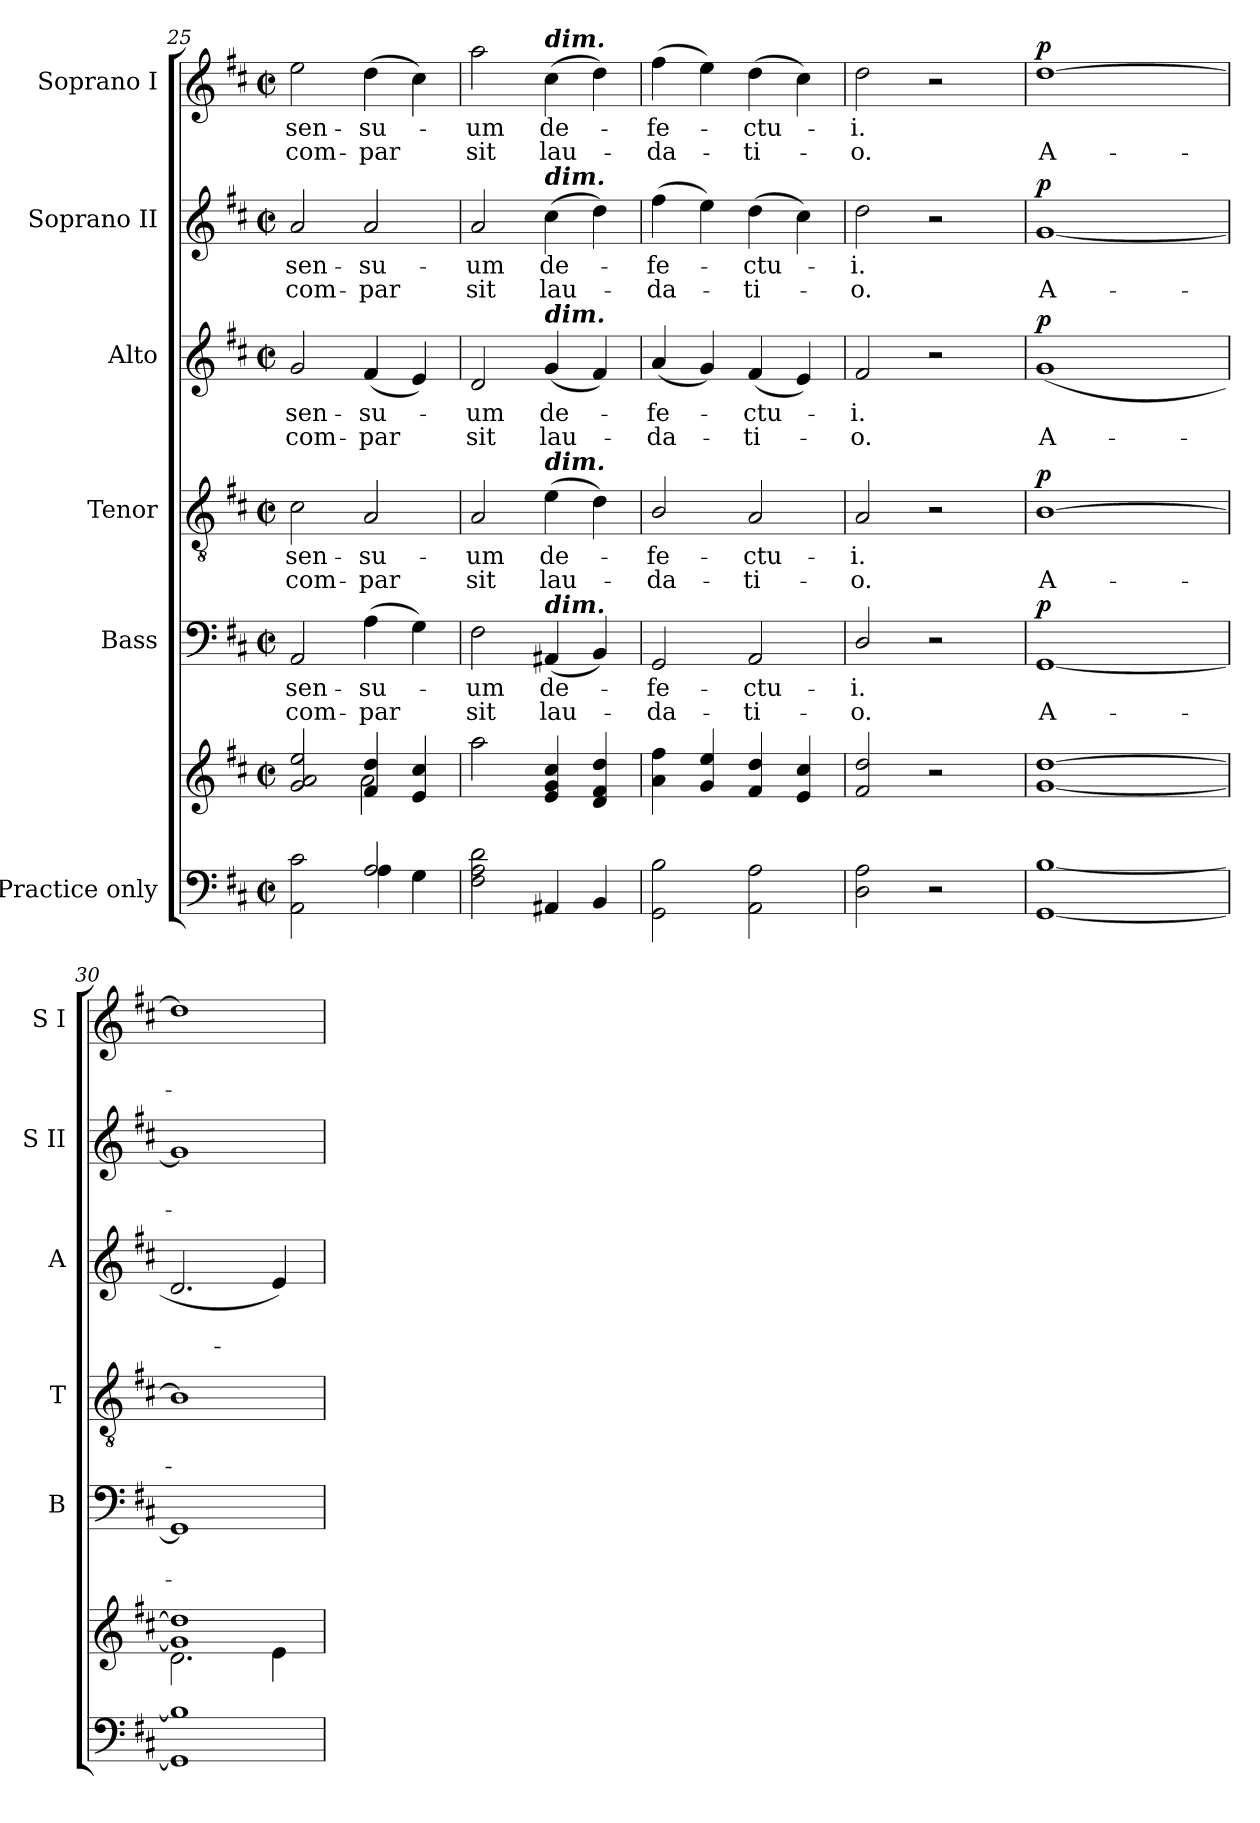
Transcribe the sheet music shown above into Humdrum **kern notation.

**kern	**kern	**kern	**text	**text	**dynam	**kern	**text	**text	**dynam	**kern	**text	**text	**dynam	**kern	**text	**text	**dynam	**kern	**text	**text	**dynam
*part6	*part6	*part5	*part5	*part5	*part5	*part4	*part4	*part4	*part4	*part3	*part3	*part3	*part3	*part2	*part2	*part2	*part2	*part1	*part1	*part1	*part1
*staff7	*staff6	*staff5	*staff5	*staff5	*staff5	*staff4	*staff4	*staff4	*staff4	*staff3	*staff3	*staff3	*staff3	*staff2	*staff2	*staff2	*staff2	*staff1	*staff1	*staff1	*staff1
*I"Practice only	*	*I"Bass	*	*	*	*I"Tenor	*	*	*	*I"Alto	*	*	*	*I"Soprano II	*	*	*	*I"Soprano I	*	*	*
*	*	*I'B	*	*	*	*I'T	*	*	*	*I'A	*	*	*	*I'S II	*	*	*	*I'S I	*	*	*
*clefF4	*clefG2	*clefF4	*	*	*	*clefGv2	*	*	*	*clefG2	*	*	*	*clefG2	*	*	*	*clefG2	*	*	*
*k[f#c#]	*k[f#c#]	*k[f#c#]	*	*	*	*k[f#c#]	*	*	*	*k[f#c#]	*	*	*	*k[f#c#]	*	*	*	*k[f#c#]	*	*	*
*D:	*D:	*D:	*	*	*	*D:	*	*	*	*D:	*	*	*	*D:	*	*	*	*D:	*	*	*
*M2/2	*M2/2	*M2/2	*	*	*	*M2/2	*	*	*	*M2/2	*	*	*	*M2/2	*	*	*	*M2/2	*	*	*
*met(c|)	*met(c|)	*met(c|)	*	*	*	*met(c|)	*	*	*	*met(c|)	*	*	*	*met(c|)	*	*	*	*met(c|)	*	*	*
=25	=25	=25	=25	=25	=25	=25	=25	=25	=25	=25	=25	=25	=25	=25	=25	=25	=25	=25	=25	=25	=25
*^	*^	*	*	*	*	*	*	*	*	*	*	*	*	*	*	*	*	*	*	*	*
!	!	!	!	!	!LO:LY:b	!LO:LY:b	!	!	!LO:LY:b	!LO:LY:b	!	!	!LO:LY:b	!LO:LY:b	!	!	!LO:LY:b	!LO:LY:b	!	!	!LO:LY:b	!LO:LY:b	!
2ryy	2AA\ 2c#\	2g/ 2a/ 2ee/	2ryy	2AA/	sen-	-com-	.	2c#\	sen-	-com-	.	2g/	sen-	-com-	.	2a/	sen-	-com-	.	2ee\	sen-	-com-	.
!	!	!	!	!	!LO:LY:b	!LO:LY:b	!	!	!LO:LY:b	!LO:LY:b	!	!	!LO:LY:b	!LO:LY:b	!	!	!LO:LY:b	!LO:LY:b	!	!	!LO:LY:b	!LO:LY:b	!
2A/	4A\	4f#/ 4dd/	2a\	(>4A\	-su-	par	.	2A/	-su-	-par	.	(<4f#/	-su-	par	.	2a/	-su-	-par	.	(>4dd\	-su-	par	.
.	4G\	4e/ 4cc#/	.	4G\)	.	.	.	.	.	.	.	4e/)	.	.	.	.	.	.	.	4cc#\)	.	.	.
=26	=26	=26	=26	=26	=26	=26	=26	=26	=26	=26	=26	=26	=26	=26	=26	=26	=26	=26	=26	=26	=26	=26	=26
!	!	!	!	!	!LO:LY:b	!LO:LY:b	!	!	!LO:LY:b	!LO:LY:b	!	!	!LO:LY:b	!LO:LY:b	!	!	!LO:LY:b	!LO:LY:b	!	!	!LO:LY:b	!LO:LY:b	!
1ryy	2F#\ 2A\ 2d\	2aa\	1ryy	2F#\	um	sit	.	2A/	um	sit	.	2d/	um	sit	.	2a/	um	sit	.	2aa\	um	sit	.
!	!	!	!	!	!	!	!	!	!	!	!	!	!	!	!	!	!	!	!	!LO:TX:a:Bi:t=dim.	!	!	!
!	!	!	!	!	!	!	!	!	!	!	!	!	!	!	!	!LO:TX:a:Bi:t=dim.	!	!	!	!	!	!	!
!	!	!	!	!	!	!	!	!	!	!	!	!LO:TX:a:Bi:t=dim.	!	!	!	!	!	!	!	!	!	!	!
!	!	!	!	!	!	!	!	!LO:TX:a:Bi:t=dim.	!	!	!	!	!	!	!	!	!	!	!	!	!	!	!
!	!	!	!	!LO:TX:a:Bi:t=dim.	!	!	!	!	!	!	!	!	!	!	!	!	!	!	!	!	!	!	!
!	!	!	!	!	!LO:LY:b	!LO:LY:b	!	!	!LO:LY:b	!LO:LY:b	!	!	!LO:LY:b	!LO:LY:b	!	!	!LO:LY:b	!LO:LY:b	!	!	!LO:LY:b	!LO:LY:b	!
.	4AA#X/	4e/ 4g/ 4cc#/	.	(<4AA#X/	de-	lau-	.	(>4e\	de-	lau-	.	(<4g/	de-	lau-	.	(>4cc#\	de-	lau-	.	(>4cc#\	de-	lau-	.
.	4BB/	4d/ 4f#/ 4dd/	.	4BB/)	.	.	.	4d\)	.	.	.	4f#/)	.	.	.	4dd\)	.	.	.	4dd\)	.	.	.
=27	=27	=27	=27	=27	=27	=27	=27	=27	=27	=27	=27	=27	=27	=27	=27	=27	=27	=27	=27	=27	=27	=27	=27
!	!	!	!	!	!LO:LY:b	!LO:LY:b	!	!	!LO:LY:b	!LO:LY:b	!	!	!LO:LY:b	!LO:LY:b	!	!	!LO:LY:b	!LO:LY:b	!	!	!LO:LY:b	!LO:LY:b	!
1ryy	2GG\ 2B\	4a\ 4ff#\	1ryy	2GG/	fe-	-da-	.	2B/	fe-	-da-	.	(<4a/	fe-	da-	.	(>4ff#\	fe-	da-	.	(>4ff#\	fe-	da-	.
.	.	4g/ 4ee/	.	.	.	.	.	.	.	.	.	4g/)	.	.	.	4ee\)	.	.	.	4ee\)	.	.	.
!	!	!	!	!	!LO:LY:b	!LO:LY:b	!	!	!LO:LY:b	!LO:LY:b	!	!	!LO:LY:b	!LO:LY:b	!	!	!LO:LY:b	!LO:LY:b	!	!	!LO:LY:b	!LO:LY:b	!
.	2AA\ 2A\	4f#/ 4dd/	.	2AA/	-ctu-	-ti-	.	2A/	-ctu-	-ti-	.	(<4f#/	ctu-	ti-	.	(>4dd\	ctu-	ti-	.	(>4dd\	ctu-	ti-	.
.	.	4e/ 4cc#/	.	.	.	.	.	.	.	.	.	4e/)	.	.	.	4cc#\)	.	.	.	4cc#\)	.	.	.
=28	=28	=28	=28	=28	=28	=28	=28	=28	=28	=28	=28	=28	=28	=28	=28	=28	=28	=28	=28	=28	=28	=28	=28
!	!	!	!	!	!LO:LY:b	!LO:LY:b	!	!	!LO:LY:b	!LO:LY:b	!	!	!LO:LY:b	!LO:LY:b	!	!	!LO:LY:b	!LO:LY:b	!	!	!LO:LY:b	!LO:LY:b	!
2ryy	2D\ 2A\	2f#/ 2dd/	2ryy	2D/	-i.	o.	.	2A/	-i.	o.	.	2f#/	i.	o.	.	2dd\	i.	o.	.	2dd\	i.	o.	.
2r	4ryy	2r	4ryy	2r	.	.	.	2r	.	.	.	2r	.	.	.	2r	.	.	.	2r	.	.	.
.	4ryy	.	4ryy	.	.	.	.	.	.	.	.	.	.	.	.	.	.	.	.	.	.	.	.
=29	=29	=29	=29	=29	=29	=29	=29	=29	=29	=29	=29	=29	=29	=29	=29	=29	=29	=29	=29	=29	=29	=29	=29
!	!	!	!	!	!	!LO:LY:b	!LO:DY:b	!	!	!LO:LY:b	!LO:DY:b	!	!	!LO:LY:b	!LO:DY:b	!	!	!LO:LY:b	!LO:DY:b	!	!	!LO:LY:b	!LO:DY:b
1ryy	[1GG [1B	[1g [1dd	4ryy	[1GG	.	A-	p	[1B	.	A-	p	(<1g	.	A-	p	[1g	.	A-	p	[1dd	.	A-	p
.	.	.	4ryy	.	.	.	.	.	.	.	.	.	.	.	.	.	.	.	.	.	.	.	.
.	.	.	4ryy	.	.	.	.	.	.	.	.	.	.	.	.	.	.	.	.	.	.	.	.
.	.	.	4ryy	.	.	.	.	.	.	.	.	.	.	.	.	.	.	.	.	.	.	.	.
=30	=30	=30	=30	=30	=30	=30	=30	=30	=30	=30	=30	=30	=30	=30	=30	=30	=30	=30	=30	=30	=30	=30	=30
1ryy	1GG] 1B]	1g] 1dd]	2.d\	1GG]	.	.	.	1B]	.	.	.	2.d/	.	.	.	1g]	.	.	.	1dd]	.	.	.
.	.	.	4e\	.	.	.	.	.	.	.	.	4e/)	.	.	.	.	.	.	.	.	.	.	.
*v	*v	*	*	*	*	*	*	*	*	*	*	*	*	*	*	*	*	*	*	*	*	*	*
*	*v	*v	*	*	*	*	*	*	*	*	*	*	*	*	*	*	*	*	*	*	*	*
=	=	=	=	=	=	=	=	=	=	=	=	=	=	=	=	=	=	=	=	=	=
*-	*-	*-	*-	*-	*-	*-	*-	*-	*-	*-	*-	*-	*-	*-	*-	*-	*-	*-	*-	*-	*-
